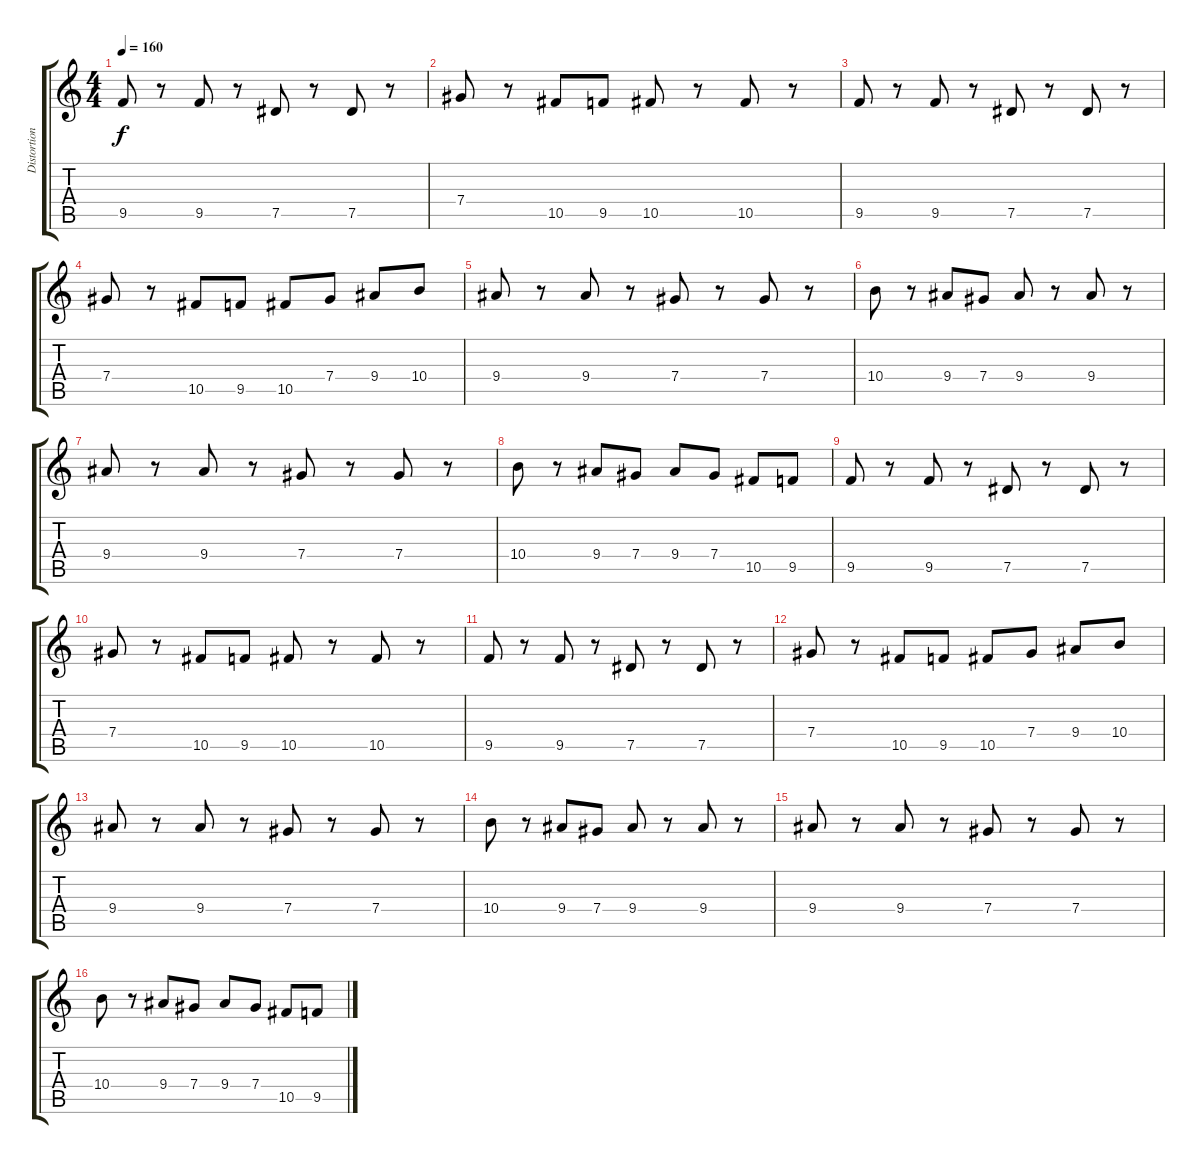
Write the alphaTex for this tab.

\track ("Distortion G" "Distortion") {instrument overdrivenguitar}
\staff {score tabs}
\tuning (Eb4 Bb3 Gb3 Db3 Ab2 Eb2) {hide}
\ts (4 4)
\tempo 160
\clef g2
\ks c
9.5.8{dy f} r.8 9.5.8 r.8 7.5.8 r.8 7.5.8 r.8 |
7.4.8 r.8 10.5.8 9.5.8 10.5.8 r.8 10.5.8 r.8 |
9.5.8 r.8 9.5.8 r.8 7.5.8 r.8 7.5.8 r.8 |
7.4.8 r.8 10.5.8 9.5.8 10.5.8 7.4.8 9.4.8 10.4.8 |
9.4.8 r.8 9.4.8 r.8 7.4.8 r.8 7.4.8 r.8 |
10.4.8 r.8 9.4.8 7.4.8 9.4.8 r.8 9.4.8 r.8 |
9.4.8 r.8 9.4.8 r.8 7.4.8 r.8 7.4.8 r.8 |
10.4.8 r.8 9.4.8 7.4.8 9.4.8 7.4.8 10.5.8 9.5.8 |
9.5.8 r.8 9.5.8 r.8 7.5.8 r.8 7.5.8 r.8 |
7.4.8 r.8 10.5.8 9.5.8 10.5.8 r.8 10.5.8 r.8 |
9.5.8 r.8 9.5.8 r.8 7.5.8 r.8 7.5.8 r.8 |
7.4.8 r.8 10.5.8 9.5.8 10.5.8 7.4.8 9.4.8 10.4.8 |
9.4.8 r.8 9.4.8 r.8 7.4.8 r.8 7.4.8 r.8 |
10.4.8 r.8 9.4.8 7.4.8 9.4.8 r.8 9.4.8 r.8 |
9.4.8 r.8 9.4.8 r.8 7.4.8 r.8 7.4.8 r.8 |
10.4.8 r.8 9.4.8 7.4.8 9.4.8 7.4.8 10.5.8 9.5.8
